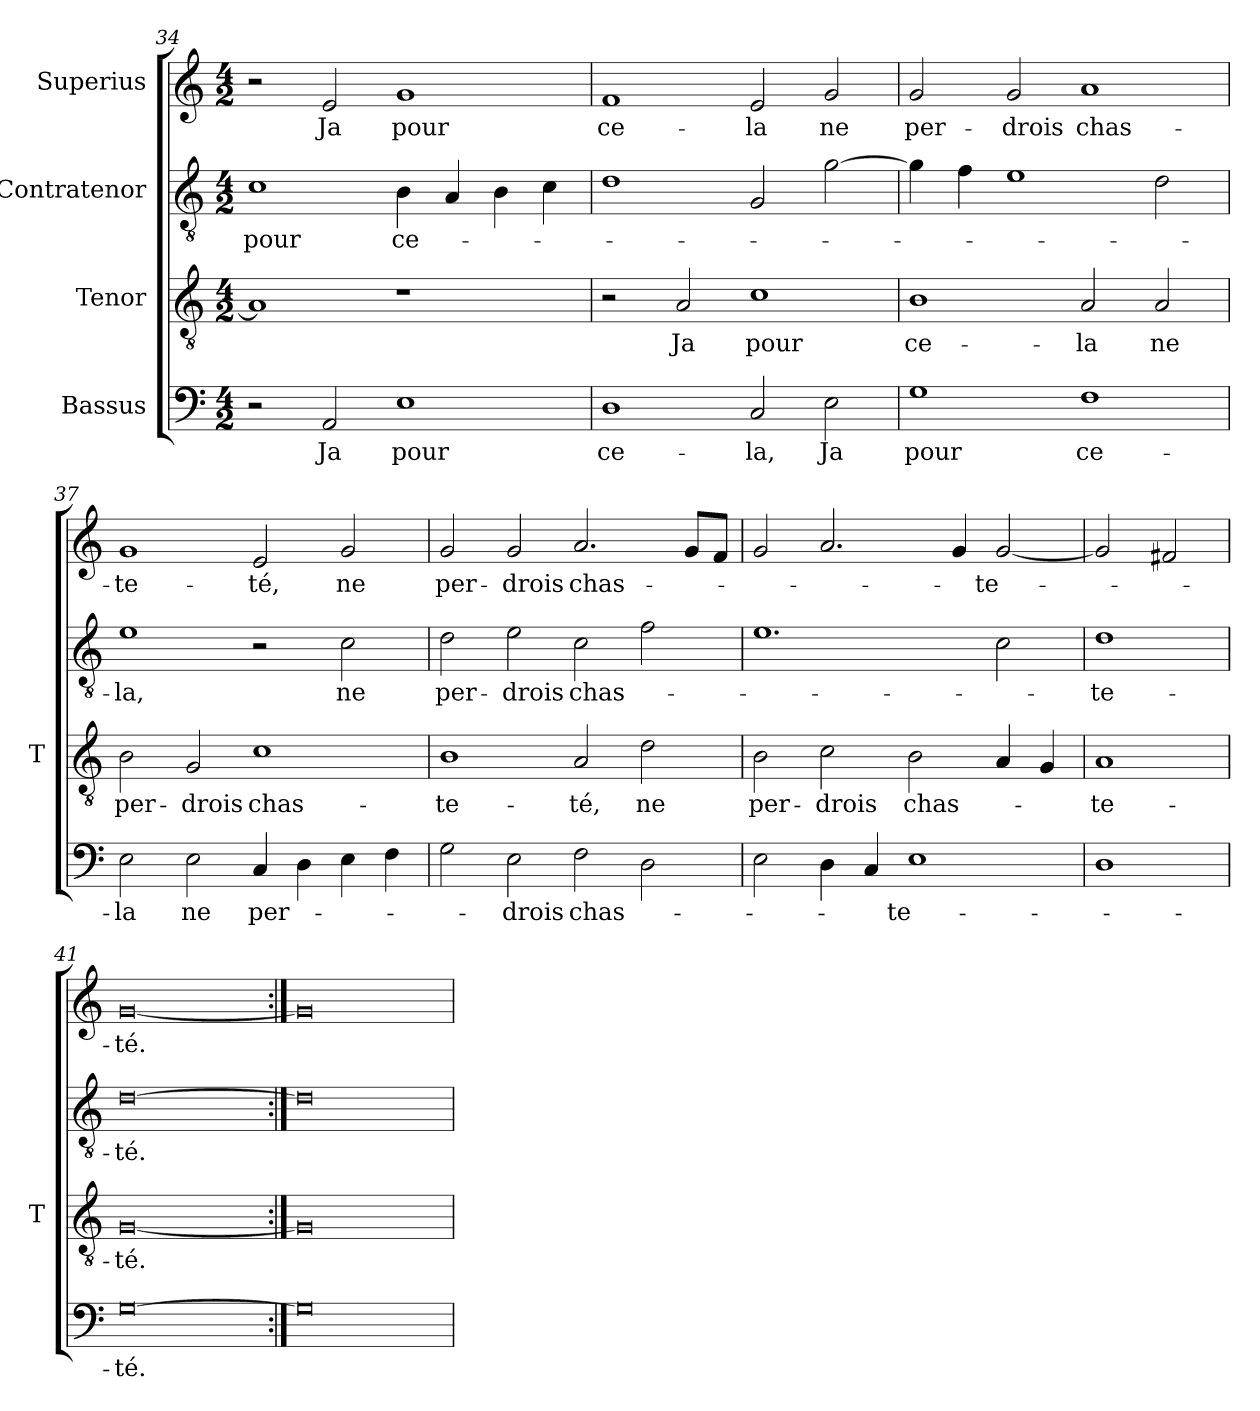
**kern	**text	**kern	**text	**kern	**text	**kern	**text
*part4	*part4	*part3	*part3	*part2	*part2	*part1	*part1
*staff4	*staff4	*staff3	*staff3	*staff2	*staff2	*staff1	*staff1
*I"Bassus	*	*I"Tenor	*	*I"Contratenor	*	*I"Superius	*
*	*	*I'T	*	*	*	*	*
*clefF4	*	*clefGv2	*	*clefGv2	*	*clefG2	*
*k[]	*	*k[]	*	*k[]	*	*k[]	*
*M4/2	*	*M4/2	*	*M4/2	*	*M4/2	*
=34	=34	=34	=34	=34	=34	=34	=34
2r	.	1A]	.	1c	-pour	2r	.
2AA	-Ja	.	.	.	.	2e	-Ja
1E	-pour	1r	.	4B	ce-	1g	-pour
.	.	.	.	4A	.	.	.
.	.	.	.	4B	.	.	.
.	.	.	.	4c	.	.	.
=35	=35	=35	=35	=35	=35	=35	=35
1D	ce-	2r	.	1d	.	1f	ce-
.	.	2A	-Ja	.	.	.	.
2C	-la,	1c	-pour	2G	.	2e	-la
2E	-Ja	.	.	[2g	.	2g	-ne
=36	=36	=36	=36	=36	=36	=36	=36
1G	-pour	1B	ce-	4g]	.	2g	per-
.	.	.	.	4f	.	.	.
.	.	.	.	1e	.	2g	-drois
1F	ce-	2A	-la	.	.	1a	chas-
.	.	2A	-ne	2d	.	.	.
=37	=37	=37	=37	=37	=37	=37	=37
2E	-la	2B	per-	1e	-la,	1g	te-
2E	-ne	2G	-drois	.	.	.	.
4C	per-	1c	chas-	2r	.	2e	-té,
4D	.	.	.	.	.	.	.
4E	.	.	.	2c	-ne	2g	-ne
4F	.	.	.	.	.	.	.
=38	=38	=38	=38	=38	=38	=38	=38
2G	.	1B	te-	2d	per-	2g	per-
2E	-drois	.	.	2e	-drois	2g	-drois
2F	chas-	2A	-té,	2c	chas-	2.a	chas-
2D	.	2d	-ne	2f	.	.	.
.	.	.	.	.	.	8gL	.
.	.	.	.	.	.	8fJ	.
=39	=39	=39	=39	=39	=39	=39	=39
2E	.	2B	per-	1.e	.	2g	.
4D	.	2c	-drois	.	.	2.a	.
4C	.	.	.	.	.	.	.
1E	te-	2B	chas-	.	.	.	.
.	.	.	.	.	.	4g	.
.	.	4A	.	2c	.	[2g	te-
.	.	4G	.	.	.	.	.
=40	=40	=40	=40	=40	=40	=40	=40
1D	.	1A	te-	1d	te-	2g]	.
.	.	.	.	.	.	2f#X	.
=41	=41	=41	=41	=41	=41	=41	=41
[0G	-té.	[0G	-té.	[0d	-té.	[0g	-té.
=42:|!	=42:|!	=42:|!	=42:|!	=42:|!	=42:|!	=42:|!	=42:|!
0G]	.	0G]	.	0d]	.	0g]	.
=	=	=	=	=	=	=	=
*-	*-	*-	*-	*-	*-	*-	*-
